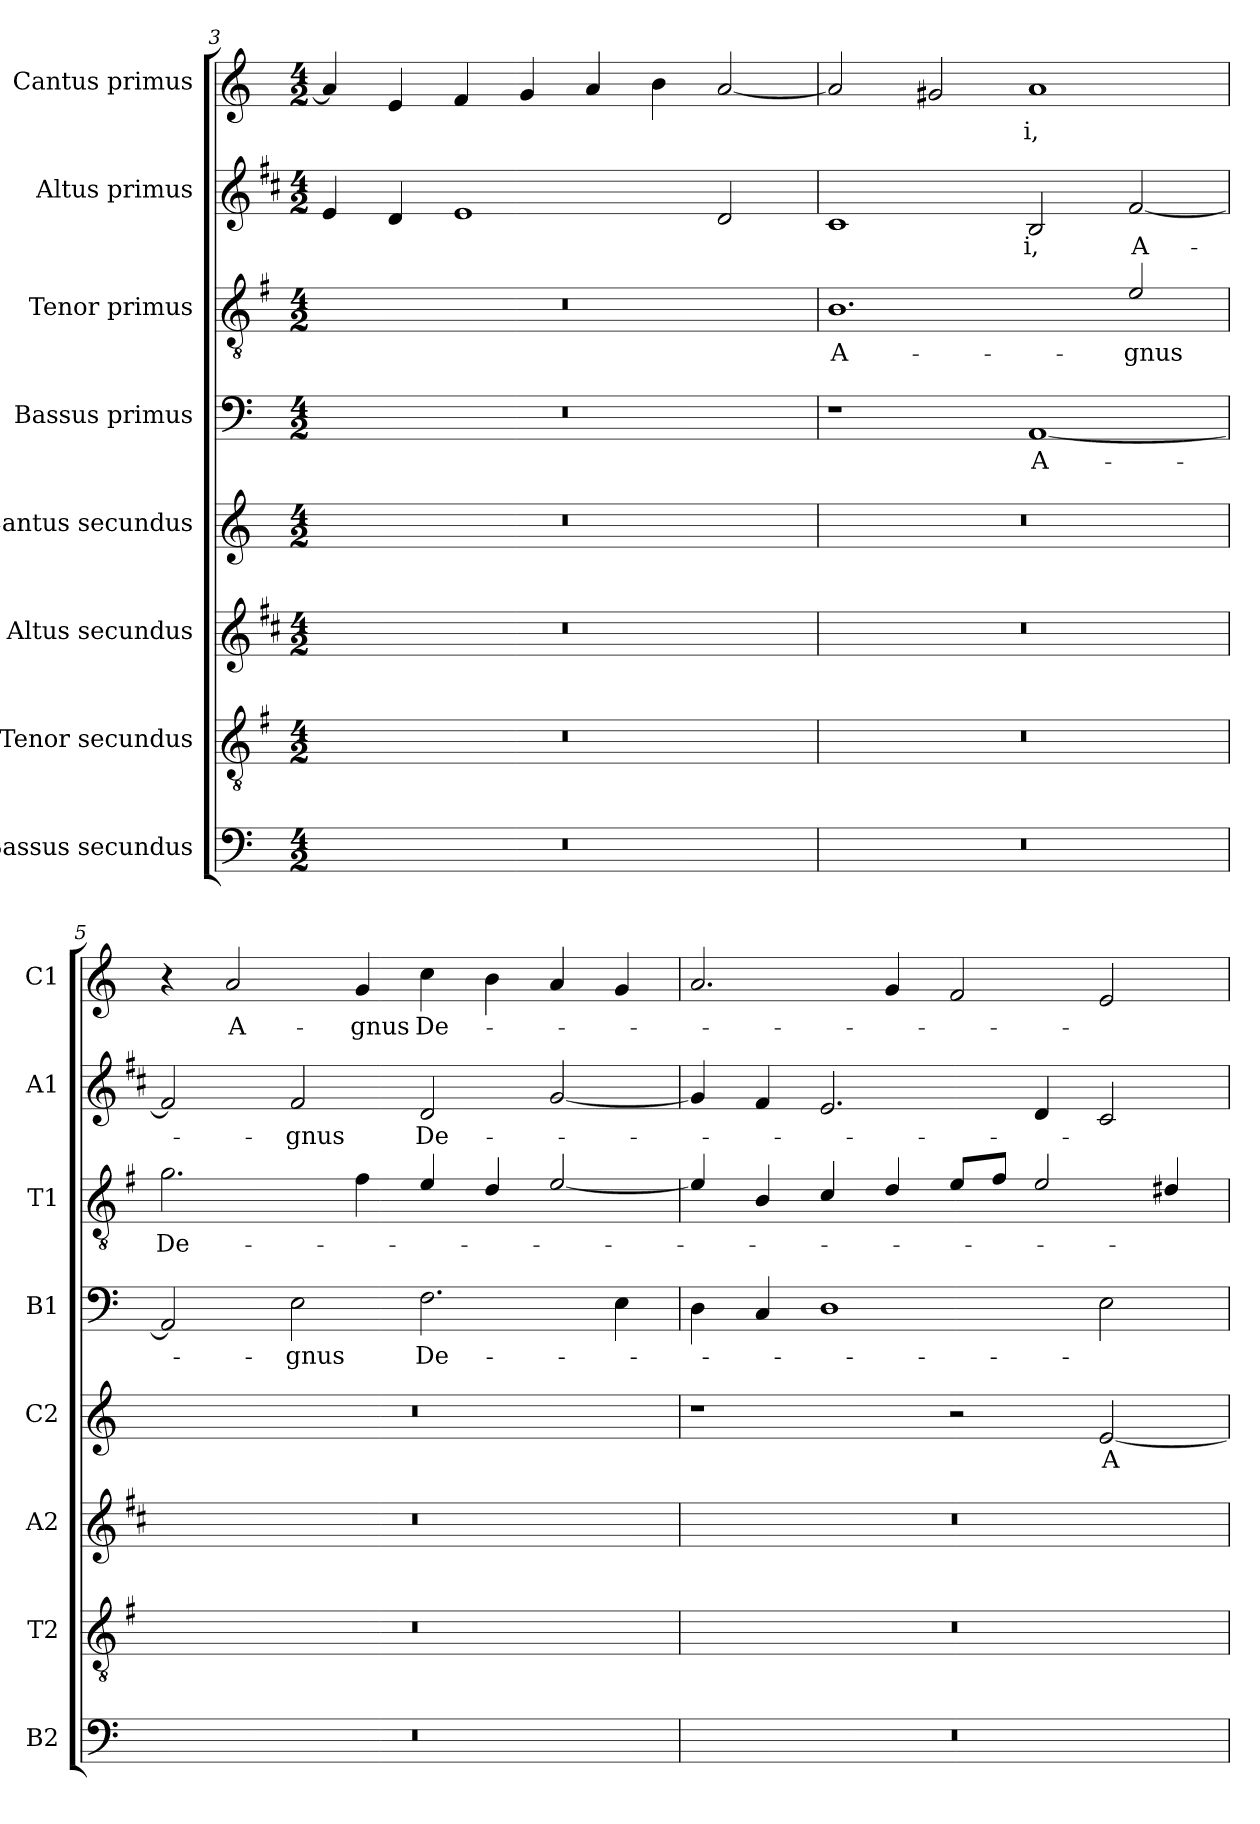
**kern	**kern	**kern	**kern	**text	**kern	**text	**kern	**text	**kern	**text	**kern	**text
*part8	*part7	*part6	*part5	*part5	*part4	*part4	*part3	*part3	*part2	*part2	*part1	*part1
*staff8	*staff7	*staff6	*staff5	*staff5	*staff4	*staff4	*staff3	*staff3	*staff2	*staff2	*staff1	*staff1
*I"Bassus secundus	*I"Tenor secundus	*I"Altus secundus	*I"Cantus secundus	*	*I"Bassus primus	*	*I"Tenor primus	*	*I"Altus primus	*	*I"Cantus primus	*
*I'B2	*I'T2	*I'A2	*I'C2	*	*I'B1	*	*I'T1	*	*I'A1	*	*I'C1	*
*clefF4	*clefGv2	*clefG2	*clefG2	*	*clefF4	*	*clefGv2	*	*clefG2	*	*clefG2	*
*	*ITrd4c7	*ITrd1c2	*	*	*	*	*ITrd4c7	*	*ITrd1c2	*	*	*
*k[]	*k[]	*k[]	*k[]	*	*k[]	*	*k[]	*	*k[]	*	*k[]	*
*C:	*C:	*C:	*C:	*	*C:	*	*C:	*	*C:	*	*C:	*
*M4/2	*M4/2	*M4/2	*M4/2	*	*M4/2	*	*M4/2	*	*M4/2	*	*M4/2	*
=3	=3	=3	=3	=3	=3	=3	=3	=3	=3	=3	=3	=3
0r	0r	0r	0r	.	0r	.	0r	.	4d/	.	4a/]	.
.	.	.	.	.	.	.	.	.	4c/	.	4e/	.
.	.	.	.	.	.	.	.	.	1d	.	4f/	.
.	.	.	.	.	.	.	.	.	.	.	4g/	.
.	.	.	.	.	.	.	.	.	.	.	4a/	.
.	.	.	.	.	.	.	.	.	.	.	4b\	.
.	.	.	.	.	.	.	.	.	2c/	.	[2a/	.
=4	=4	=4	=4	=4	=4	=4	=4	=4	=4	=4	=4	=4
!	!	!	!	!	!	!	!	!LO:LY:b	!	!	!	!
0r	0r	0r	0r	.	1r	.	1.E	A-	1B	.	2a/]	.
.	.	.	.	.	.	.	.	.	.	.	2g#X/	.
!	!	!	!	!	!	!LO:LY:b	!	!	!	!LO:LY:b	!	!LO:LY:b
.	.	.	.	.	[1AA	A-	.	.	2A/	-i,	1a	-i,
!	!	!	!	!	!	!	!	!LO:LY:b	!	!LO:LY:b	!	!
.	.	.	.	.	.	.	2A/	-gnus	[2e/	A-	.	.
!!LO:LB:g=z
=5	=5	=5	=5	=5	=5	=5	=5	=5	=5	=5	=5	=5
!	!	!	!	!	!	!	!	!LO:LY:b	!	!	!	!
0r	0r	0r	0r	.	2AA/]	.	2.c\	De-	2e/]	.	4r	.
!	!	!	!	!	!	!	!	!	!	!	!	!LO:LY:b
.	.	.	.	.	.	.	.	.	.	.	2a/	A-
!	!	!	!	!	!	!LO:LY:b	!	!	!	!LO:LY:b	!	!
.	.	.	.	.	2E\	-gnus	.	.	2e/	-gnus	.	.
!	!	!	!	!	!	!	!	!	!	!	!	!LO:LY:b
.	.	.	.	.	.	.	4B\	.	.	.	4g/	-gnus
!	!	!	!	!	!	!LO:LY:b	!	!	!	!LO:LY:b	!	!LO:LY:b
.	.	.	.	.	2.F\	De-	4A/	.	2c/	De-	4cc\	De-
.	.	.	.	.	.	.	4G/	.	.	.	4b\	.
.	.	.	.	.	.	.	[2A/	.	[2f/	.	4a/	.
.	.	.	.	.	4E\	.	.	.	.	.	4g/	.
=6	=6	=6	=6	=6	=6	=6	=6	=6	=6	=6	=6	=6
0r	0r	0r	1r	.	4D\	.	4A/]	.	4f/]	.	2.a/	.
.	.	.	.	.	4C/	.	4E/	.	4e/	.	.	.
.	.	.	.	.	1D	.	4F/	.	2.d/	.	.	.
.	.	.	.	.	.	.	4G/	.	.	.	4g/	.
.	.	.	2r	.	.	.	8A/L	.	.	.	2f/	.
.	.	.	.	.	.	.	8B/J	.	.	.	.	.
.	.	.	.	.	.	.	2A/	.	4c/	.	.	.
!	!	!	!	!LO:LY:b	!	!	!	!	!	!	!	!
.	.	.	[2e/	A-	2E\	.	.	.	2B/	.	2e/	.
.	.	.	.	.	.	.	4G#X/	.	.	.	.	.
=	=	=	=	=	=	=	=	=	=	=	=	=
*-	*-	*-	*-	*-	*-	*-	*-	*-	*-	*-	*-	*-
